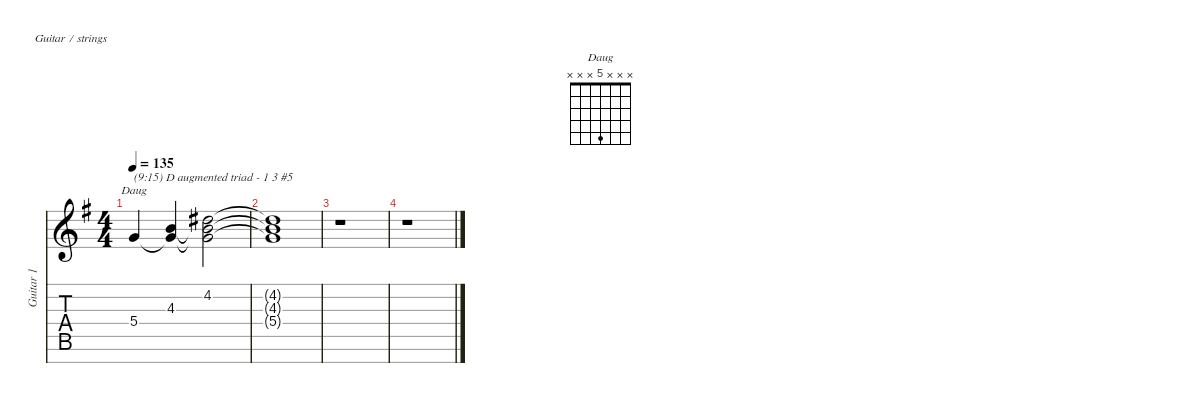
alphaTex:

\defaultSystemsLayout 4
\hideDynamics
\bracketExtendMode nobrackets
\singleTrackTrackNamePolicy allsystems
\multiTrackTrackNamePolicy allsystems
\firstSystemTrackNameMode fullname
\otherSystemsTrackNameMode fullname
\otherSystemsTrackNameOrientation horizontal
\track ("Guitar 1" "od.guit.") {defaultSystemsLayout 2 instrument overdrivenguitar}
\staff {score tabs}
\tuning (E4 B3 G3 D3 A2 E2 B1)
\chord ("Daug" x x x 5 x x x) {showfingering false}
\ts (4 4)
\tempo 135
\clef g2
\scale
1.03916
\ks g
5.4{acc forcenatural}.4{ch "Daug" txt "(9:15) D augmented triad - 1 3 #5" dy mf beam Up} (4.3{acc forcenatural} 5.4{t acc forcenatural}).4{beam Up} (4.2{acc #} 4.3{t acc forcenatural} 5.4{t acc forcenatural}).2{beam Down} |
\scale
0.960836 (5.4{t acc forcenatural} 4.3{t acc forcenatural} 4.2{t acc #}).1{beam Down} |
\scale
1.03916 r.1{beam Down} |
\scale
0.960836 r.1{beam Down}
